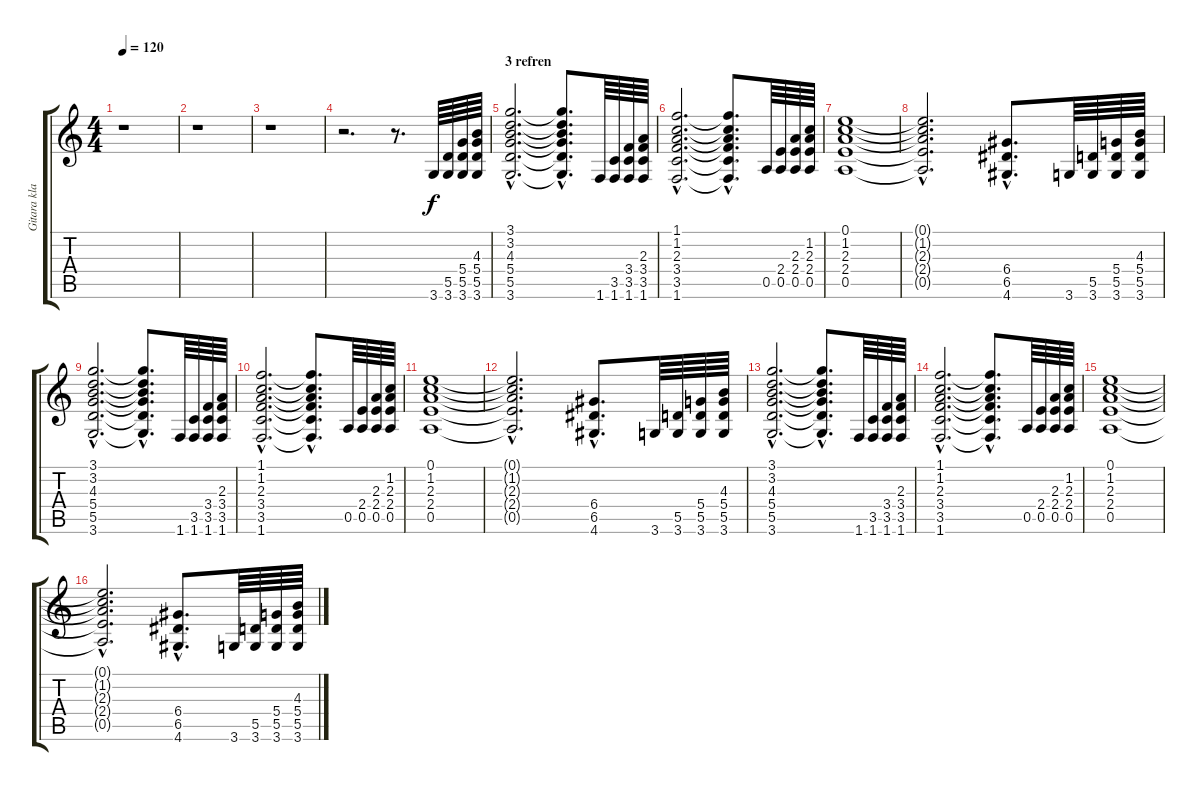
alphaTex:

\track ("Gitara klasyczna" "Gitara kla") {instrument acousticguitarnylon}
\staff {score tabs}
\tuning (E4 B3 G3 D3 A2 E2) {hide}
\ts (4 4)
\tempo 120
\clef g2
\ks c
r.1{dy f} |
r.1 |
r.1 |
r.2{d} r.8{d} 3.6.64 (5.5 3.6).64 (5.4 5.5 3.6).64 (4.3 5.4 5.5 3.6).64 |
\section ("" "3 refren")
(3.1{hac} 3.2{hac} 4.3{hac} 5.4{hac} 5.5{hac} 3.6{hac}).2{d} (3.1{hac t} 3.2{hac t} 4.3{hac t} 5.4{hac t} 5.5{hac t} 3.6{hac t}).8{d} 1.6.64 (3.5 1.6).64 (3.4 3.5 1.6).64 (2.3 3.4 3.5 1.6).64 |
(1.1{hac} 1.2{hac} 2.3{hac} 3.4{hac} 3.5{hac} 1.6{hac}).2{d} (1.1{hac t} 1.2{hac t} 2.3{hac t} 3.4{hac t} 3.5{hac t} 1.6{hac t}).8{d} 0.5.64 (2.4 0.5).64 (2.3 2.4 0.5).64 (1.2 2.3 2.4 0.5).64 |
(0.1 1.2 2.3 2.4 0.5).1 |
(0.1{hac t} 1.2{hac t} 2.3{hac t} 2.4{hac t} 0.5{hac t}).2{d} (6.4{hac} 6.5{hac} 4.6{hac}).8{d} 3.6.64 (5.5 3.6).64 (5.4 5.5 3.6).64 (4.3 5.4 5.5 3.6).64 |
(3.1{hac} 3.2{hac} 4.3{hac} 5.4{hac} 5.5{hac} 3.6{hac}).2{d} (3.1{hac t} 3.2{hac t} 4.3{hac t} 5.4{hac t} 5.5{hac t} 3.6{hac t}).8{d} 1.6.64 (3.5 1.6).64 (3.4 3.5 1.6).64 (2.3 3.4 3.5 1.6).64 |
(1.1{hac} 1.2{hac} 2.3{hac} 3.4{hac} 3.5{hac} 1.6{hac}).2{d} (1.1{hac t} 1.2{hac t} 2.3{hac t} 3.4{hac t} 3.5{hac t} 1.6{hac t}).8{d} 0.5.64 (2.4 0.5).64 (2.3 2.4 0.5).64 (1.2 2.3 2.4 0.5).64 |
(0.1 1.2 2.3 2.4 0.5).1 |
(0.1{hac t} 1.2{hac t} 2.3{hac t} 2.4{hac t} 0.5{hac t}).2{d} (6.4{hac} 6.5{hac} 4.6{hac}).8{d} 3.6.64 (5.5 3.6).64 (5.4 5.5 3.6).64 (4.3 5.4 5.5 3.6).64 |
(3.1{hac} 3.2{hac} 4.3{hac} 5.4{hac} 5.5{hac} 3.6{hac}).2{d} (3.1{hac t} 3.2{hac t} 4.3{hac t} 5.4{hac t} 5.5{hac t} 3.6{hac t}).8{d} 1.6.64 (3.5 1.6).64 (3.4 3.5 1.6).64 (2.3 3.4 3.5 1.6).64 |
(1.1{hac} 1.2{hac} 2.3{hac} 3.4{hac} 3.5{hac} 1.6{hac}).2{d} (1.1{hac t} 1.2{hac t} 2.3{hac t} 3.4{hac t} 3.5{hac t} 1.6{hac t}).8{d} 0.5.64 (2.4 0.5).64 (2.3 2.4 0.5).64 (1.2 2.3 2.4 0.5).64 |
(0.1 1.2 2.3 2.4 0.5).1 |
(0.1{hac t} 1.2{hac t} 2.3{hac t} 2.4{hac t} 0.5{hac t}).2{d} (6.4{hac} 6.5{hac} 4.6{hac}).8{d} 3.6.64 (5.5 3.6).64 (5.4 5.5 3.6).64 (4.3 5.4 5.5 3.6).64
